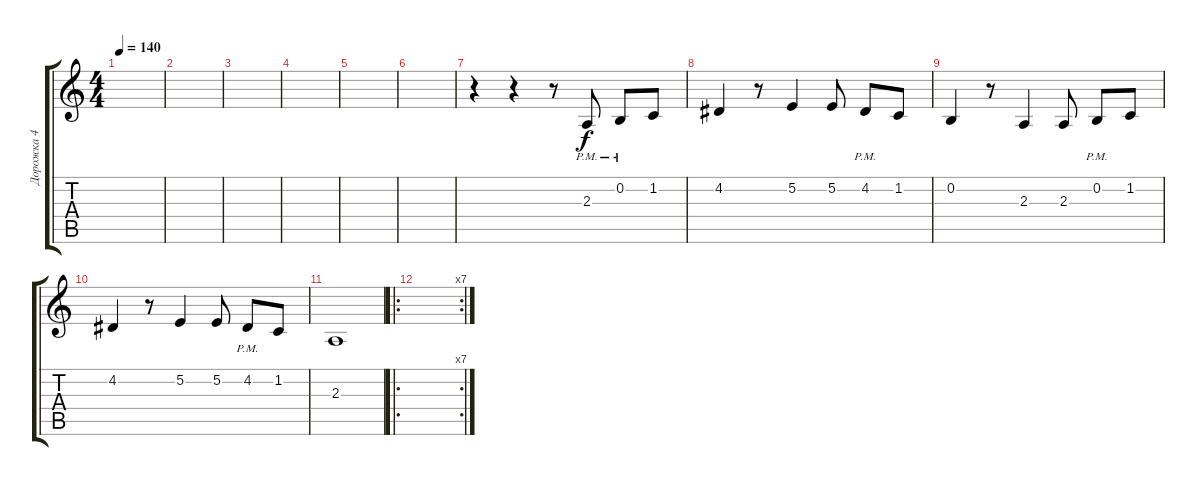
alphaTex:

\track ("Дорожка 4" "Дорожка 4") {instrument tenorsax}
\staff {score tabs}
\tuning (E4 B3 G3 D3 A2 E2) {hide}
\ts (4 4)
\tempo 140
\clef g2
\ks c
|
|
|
|
|
|
r.4 r.4 r.8 2.3{pm}.8 0.2{pm}.8 1.2.8 |
4.2.4 r.8 5.2.4 5.2.8 4.2{pm}.8 1.2.8 |
0.2.4 r.8 2.3.4 2.3.8 0.2{pm}.8 1.2.8 |
4.2.4 r.8 5.2.4 5.2.8 4.2{pm}.8 1.2.8 |
2.3.1 |
\ro
\rc 7
